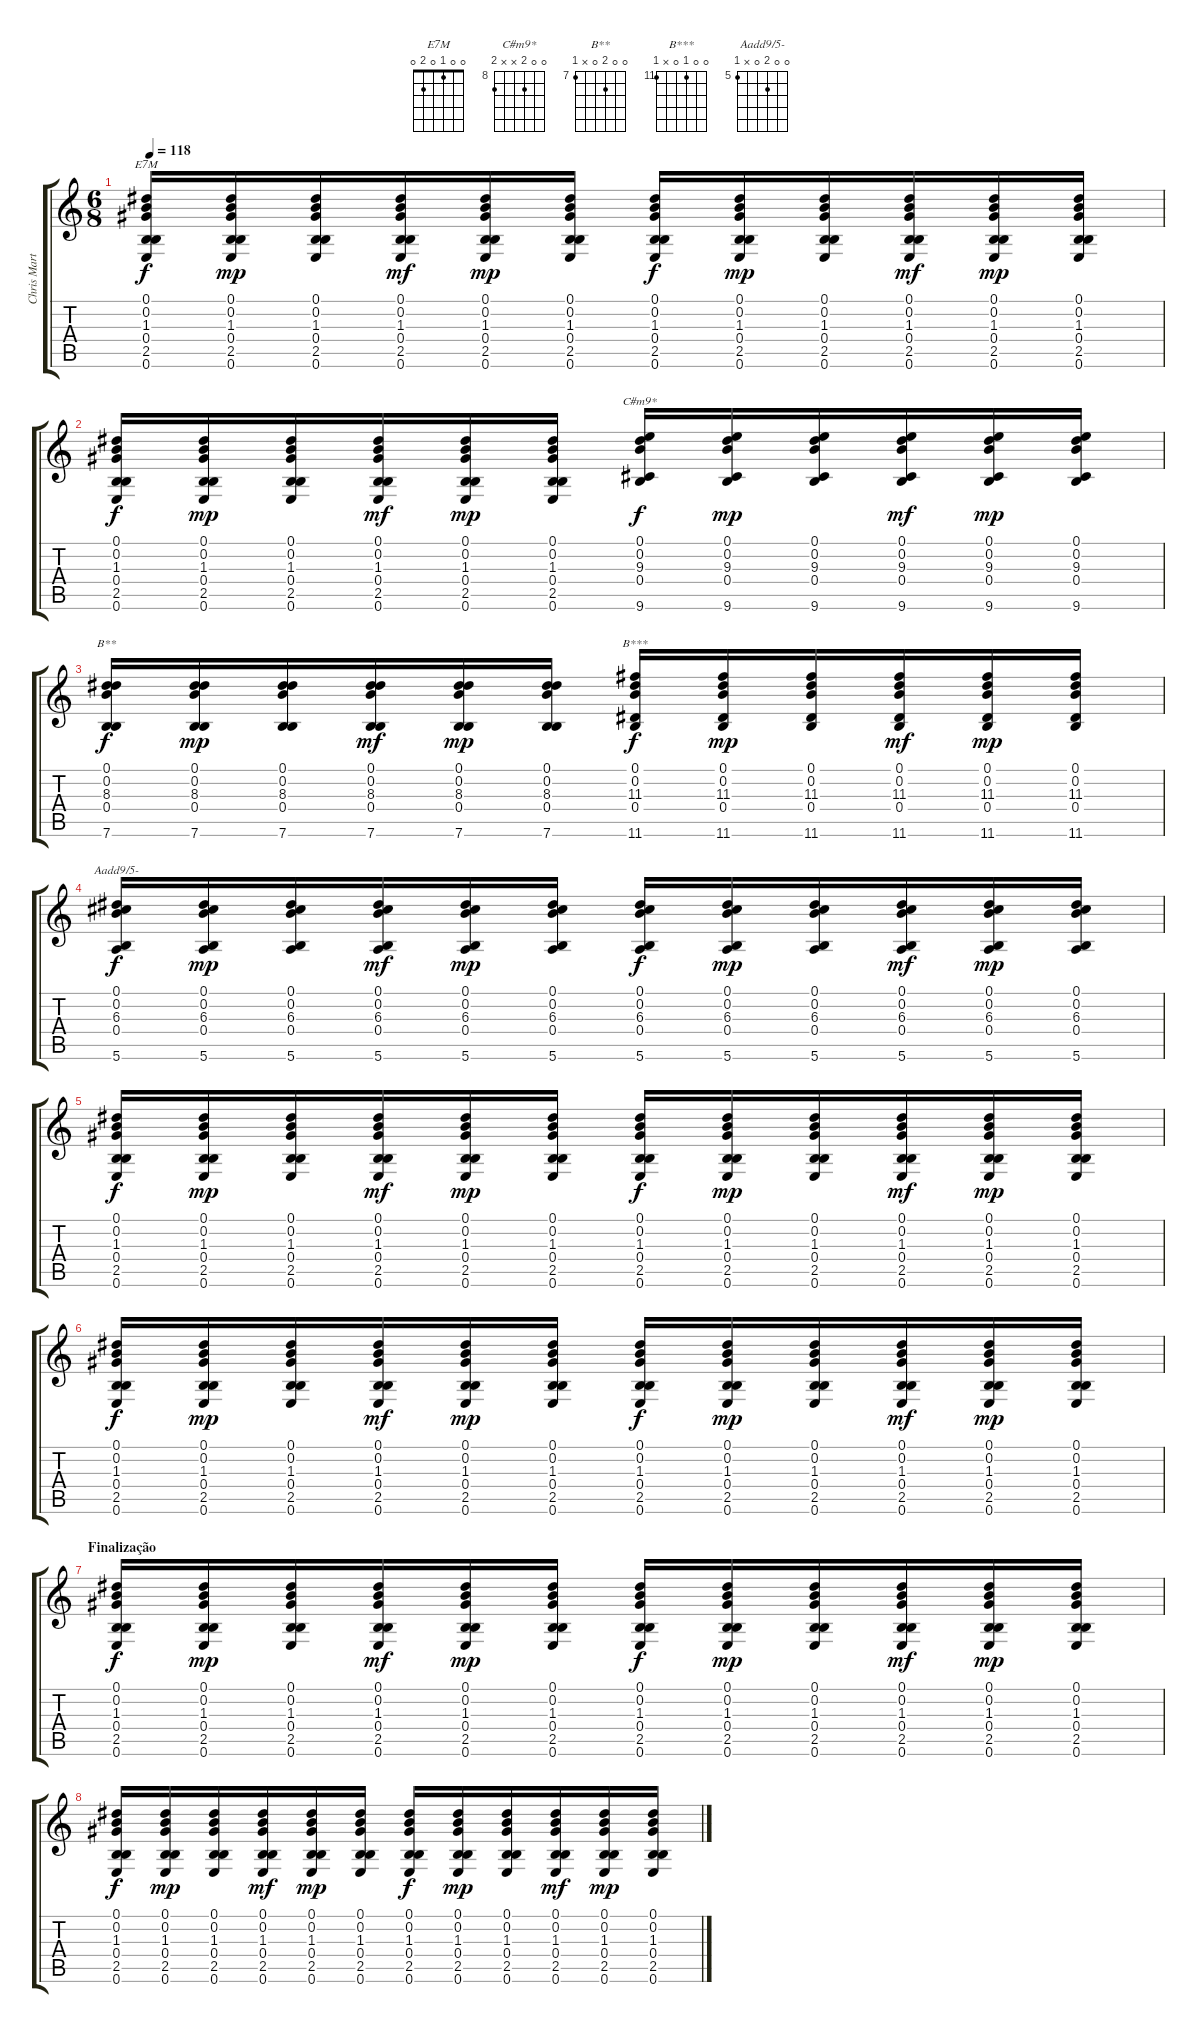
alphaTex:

\track ("Chris Martin (violão folk)" "Chris Mart") {instrument acousticguitarsteel}
\staff {score tabs}
\tuning (Eb4 B3 G3 B2 A2 E2) {hide}
\chord ("E7M" 0 0 1 0 2 0)
\chord ("C#m9*" 0 0 9 x x 9) {firstfret 8}
\chord ("B**" 0 0 8 0 x 7) {firstfret 7}
\chord ("B***" 0 0 11 0 x 11) {firstfret 11}
\chord ("Aadd9/5-" 0 0 6 0 x 5) {firstfret 5}
\ts (6 8)
\tempo 118
\clef g2
\ks c
(0.1 0.2 1.3 0.4 2.5 0.6).16{ch "E7M" dy f} (0.1 0.2 1.3 0.4 2.5 0.6).16{dy mp} (0.1 0.2 1.3 0.4 2.5 0.6).16 (0.1 0.2 1.3 0.4 2.5 0.6).16{dy mf} (0.1 0.2 1.3 0.4 2.5 0.6).16{dy mp} (0.1 0.2 1.3 0.4 2.5 0.6).16 (0.1 0.2 1.3 0.4 2.5 0.6).16{dy f} (0.1 0.2 1.3 0.4 2.5 0.6).16{dy mp} (0.1 0.2 1.3 0.4 2.5 0.6).16 (0.1 0.2 1.3 0.4 2.5 0.6).16{dy mf} (0.1 0.2 1.3 0.4 2.5 0.6).16{dy mp} (0.1 0.2 1.3 0.4 2.5 0.6).16 |
(0.1 0.2 1.3 0.4 2.5 0.6).16{dy f} (0.1 0.2 1.3 0.4 2.5 0.6).16{dy mp} (0.1 0.2 1.3 0.4 2.5 0.6).16 (0.1 0.2 1.3 0.4 2.5 0.6).16{dy mf} (0.1 0.2 1.3 0.4 2.5 0.6).16{dy mp} (0.1 0.2 1.3 0.4 2.5 0.6).16 (0.1 0.2 9.3 0.4 9.6).16{ch "C#m9*" dy f} (0.1 0.2 9.3 0.4 9.6).16{dy mp} (0.1 0.2 9.3 0.4 9.6).16 (0.1 0.2 9.3 0.4 9.6).16{dy mf} (0.1 0.2 9.3 0.4 9.6).16{dy mp} (0.1 0.2 9.3 0.4 9.6).16 |
(0.1 0.2 8.3 0.4 7.6).16{ch "B**" dy f} (0.1 0.2 8.3 0.4 7.6).16{dy mp} (0.1 0.2 8.3 0.4 7.6).16 (0.1 0.2 8.3 0.4 7.6).16{dy mf} (0.1 0.2 8.3 0.4 7.6).16{dy mp} (0.1 0.2 8.3 0.4 7.6).16 (0.1 0.2 11.3 0.4 11.6).16{ch "B***" dy f} (0.1 0.2 11.3 0.4 11.6).16{dy mp} (0.1 0.2 11.3 0.4 11.6).16 (0.1 0.2 11.3 0.4 11.6).16{dy mf} (0.1 0.2 11.3 0.4 11.6).16{dy mp} (0.1 0.2 11.3 0.4 11.6).16 |
(0.1 0.2 6.3 0.4 5.6).16{ch "Aadd9/5-" dy f} (0.1 0.2 6.3 0.4 5.6).16{dy mp} (0.1 0.2 6.3 0.4 5.6).16 (0.1 0.2 6.3 0.4 5.6).16{dy mf} (0.1 0.2 6.3 0.4 5.6).16{dy mp} (0.1 0.2 6.3 0.4 5.6).16 (0.1 0.2 6.3 0.4 5.6).16{dy f} (0.1 0.2 6.3 0.4 5.6).16{dy mp} (0.1 0.2 6.3 0.4 5.6).16 (0.1 0.2 6.3 0.4 5.6).16{dy mf} (0.1 0.2 6.3 0.4 5.6).16{dy mp} (0.1 0.2 6.3 0.4 5.6).16 |
(0.1 0.2 1.3 0.4 2.5 0.6).16{dy f} (0.1 0.2 1.3 0.4 2.5 0.6).16{dy mp} (0.1 0.2 1.3 0.4 2.5 0.6).16 (0.1 0.2 1.3 0.4 2.5 0.6).16{dy mf} (0.1 0.2 1.3 0.4 2.5 0.6).16{dy mp} (0.1 0.2 1.3 0.4 2.5 0.6).16 (0.1 0.2 1.3 0.4 2.5 0.6).16{dy f} (0.1 0.2 1.3 0.4 2.5 0.6).16{dy mp} (0.1 0.2 1.3 0.4 2.5 0.6).16 (0.1 0.2 1.3 0.4 2.5 0.6).16{dy mf} (0.1 0.2 1.3 0.4 2.5 0.6).16{dy mp} (0.1 0.2 1.3 0.4 2.5 0.6).16 |
(0.1 0.2 1.3 0.4 2.5 0.6).16{dy f} (0.1 0.2 1.3 0.4 2.5 0.6).16{dy mp} (0.1 0.2 1.3 0.4 2.5 0.6).16 (0.1 0.2 1.3 0.4 2.5 0.6).16{dy mf} (0.1 0.2 1.3 0.4 2.5 0.6).16{dy mp} (0.1 0.2 1.3 0.4 2.5 0.6).16 (0.1 0.2 1.3 0.4 2.5 0.6).16{dy f} (0.1 0.2 1.3 0.4 2.5 0.6).16{dy mp} (0.1 0.2 1.3 0.4 2.5 0.6).16 (0.1 0.2 1.3 0.4 2.5 0.6).16{dy mf} (0.1 0.2 1.3 0.4 2.5 0.6).16{dy mp} (0.1 0.2 1.3 0.4 2.5 0.6).16 |
\section ("" "Finalização")
(0.1 0.2 1.3 0.4 2.5 0.6).16{dy f} (0.1 0.2 1.3 0.4 2.5 0.6).16{dy mp} (0.1 0.2 1.3 0.4 2.5 0.6).16 (0.1 0.2 1.3 0.4 2.5 0.6).16{dy mf} (0.1 0.2 1.3 0.4 2.5 0.6).16{dy mp} (0.1 0.2 1.3 0.4 2.5 0.6).16 (0.1 0.2 1.3 0.4 2.5 0.6).16{dy f} (0.1 0.2 1.3 0.4 2.5 0.6).16{dy mp} (0.1 0.2 1.3 0.4 2.5 0.6).16 (0.1 0.2 1.3 0.4 2.5 0.6).16{dy mf} (0.1 0.2 1.3 0.4 2.5 0.6).16{dy mp} (0.1 0.2 1.3 0.4 2.5 0.6).16 |
(0.1 0.2 1.3 0.4 2.5 0.6).16{dy f} (0.1 0.2 1.3 0.4 2.5 0.6).16{dy mp} (0.1 0.2 1.3 0.4 2.5 0.6).16 (0.1 0.2 1.3 0.4 2.5 0.6).16{dy mf} (0.1 0.2 1.3 0.4 2.5 0.6).16{dy mp} (0.1 0.2 1.3 0.4 2.5 0.6).16 (0.1 0.2 1.3 0.4 2.5 0.6).16{dy f} (0.1 0.2 1.3 0.4 2.5 0.6).16{dy mp} (0.1 0.2 1.3 0.4 2.5 0.6).16 (0.1 0.2 1.3 0.4 2.5 0.6).16{dy mf} (0.1 0.2 1.3 0.4 2.5 0.6).16{dy mp} (0.1 0.2 1.3 0.4 2.5 0.6).16
